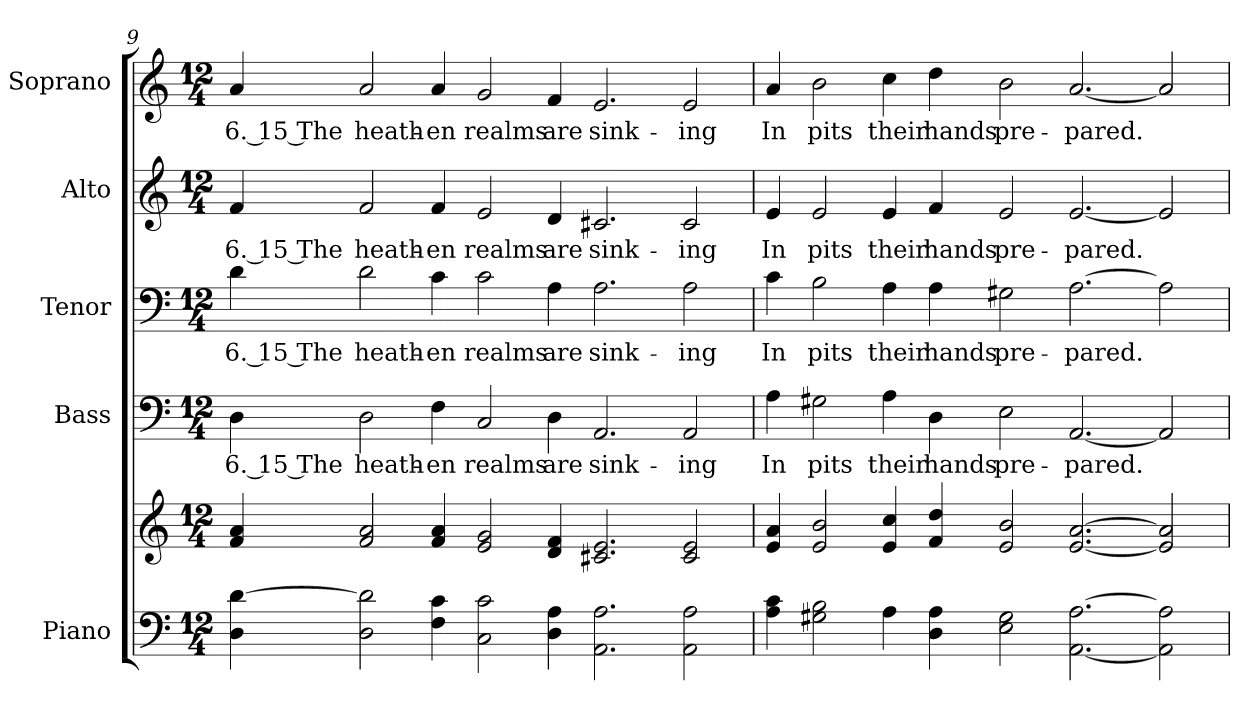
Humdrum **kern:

**kern	**kern	**kern	**text	**kern	**text	**kern	**text	**kern	**text
*part5	*part5	*part4	*part4	*part3	*part3	*part2	*part2	*part1	*part1
*staff6	*staff5	*staff4	*staff4	*staff3	*staff3	*staff2	*staff2	*staff1	*staff1
*I"Piano	*	*I"Bass	*	*I"Tenor	*	*I"Alto	*	*I"Soprano	*
*I'Pno.	*	*I'B.	*	*I'T.	*	*I'A.	*	*I'S.	*
!!LO:PB:g=z
*clefF4	*clefG2	*clefF4	*	*clefF4	*	*clefG2	*	*clefG2	*
*k[]	*k[]	*k[]	*	*k[]	*	*k[]	*	*k[]	*
*C:	*C:	*C:	*	*C:	*	*C:	*	*C:	*
*M12/4	*M12/4	*M12/4	*	*M12/4	*	*M12/4	*	*M12/4	*
=9	=9	=9	=9	=9	=9	=9	=9	=9	=9
!	!	!	!LO:LY:b:color=#000000	!	!	!	!	!	!
!	!	!	!	!	!LO:LY:b:color=#000000	!	!	!	!
!	!	!	!	!	!	!	!LO:LY:b:color=#000000	!	!
!	!	!	!	!	!	!	!	!	!LO:LY:b:color=#000000
4Di\ [>4di	4fi/ 4ai	4Di\	6. 15 The	4di\	6. 15 The	4fi/	6. 15 The	4ai/	6. 15 The
!	!	!	!LO:LY:b:color=#000000	!	!	!	!	!	!
!	!	!	!	!	!LO:LY:b:color=#000000	!	!	!	!
!	!	!	!	!	!	!	!LO:LY:b:color=#000000	!	!
!	!	!	!	!	!	!	!	!	!LO:LY:b:color=#000000
2Di\ 2di]	2fi/ 2ai	2Di\	heath-	2di\	heath-	2fi/	heath-	2ai/	heath-
!	!	!	!LO:LY:b:color=#000000	!	!	!	!	!	!
!	!	!	!	!	!LO:LY:b:color=#000000	!	!	!	!
!	!	!	!	!	!	!	!LO:LY:b:color=#000000	!	!
!	!	!	!	!	!	!	!	!	!LO:LY:b:color=#000000
4Fi\ 4ci	4fi/ 4ai	4Fi\	-en	4ci\	-en	4fi/	-en	4ai/	-en
!	!	!	!LO:LY:b:color=#000000	!	!	!	!	!	!
!	!	!	!	!	!LO:LY:b:color=#000000	!	!	!	!
!	!	!	!	!	!	!	!LO:LY:b:color=#000000	!	!
!	!	!	!	!	!	!	!	!	!LO:LY:b:color=#000000
2Ci\ 2ci	2ei/ 2gi	2Ci/	realms	2ci\	realms	2ei/	realms	2gi/	realms
!	!	!	!LO:LY:b:color=#000000	!	!	!	!	!	!
!	!	!	!	!	!LO:LY:b:color=#000000	!	!	!	!
!	!	!	!	!	!	!	!LO:LY:b:color=#000000	!	!
!	!	!	!	!	!	!	!	!	!LO:LY:b:color=#000000
4Di\ 4Ai	4di/ 4fi	4Di\	are	4Ai\	are	4di/	are	4fi/	are
!	!	!	!LO:LY:b:color=#000000	!	!	!	!	!	!
!	!	!	!	!	!LO:LY:b:color=#000000	!	!	!	!
!	!	!	!	!	!	!	!LO:LY:b:color=#000000	!	!
!	!	!	!	!	!	!	!	!	!LO:LY:b:color=#000000
2.AAi\ 2.Ai	2.c#Xi/ 2.ei	2.AAi/	sink-	2.Ai\	sink-	2.c#Xi/	sink-	2.ei/	sink-
!	!	!	!LO:LY:b:color=#000000	!	!	!	!	!	!
!	!	!	!	!	!LO:LY:b:color=#000000	!	!	!	!
!	!	!	!	!	!	!	!LO:LY:b:color=#000000	!	!
!	!	!	!	!	!	!	!	!	!LO:LY:b:color=#000000
2AAi\ 2Ai	2c#i/ 2ei	2AAi/	-ing	2Ai\	-ing	2c#i/	-ing	2ei/	-ing
=10	=10	=10	=10	=10	=10	=10	=10	=10	=10
!	!	!	!LO:LY:b:color=#000000	!	!	!	!	!	!
!	!	!	!	!	!LO:LY:b:color=#000000	!	!	!	!
!	!	!	!	!	!	!	!LO:LY:b:color=#000000	!	!
!	!	!	!	!	!	!	!	!	!LO:LY:b:color=#000000
4Ai\ 4ci	4ei/ 4ai	4Ai\	In	4ci\	In	4ei/	In	4ai/	In
!	!	!	!LO:LY:b:color=#000000	!	!	!	!	!	!
!	!	!	!	!	!LO:LY:b:color=#000000	!	!	!	!
!	!	!	!	!	!	!	!LO:LY:b:color=#000000	!	!
!	!	!	!	!	!	!	!	!	!LO:LY:b:color=#000000
2G#Xi\ 2Bi	2ei/ 2bi	2G#Xi\	pits	2Bi\	pits	2ei/	pits	2bi\	pits
!	!	!	!LO:LY:b:color=#000000	!	!	!	!	!	!
!	!	!	!	!	!LO:LY:b:color=#000000	!	!	!	!
!	!	!	!	!	!	!	!LO:LY:b:color=#000000	!	!
!	!	!	!	!	!	!	!	!	!LO:LY:b:color=#000000
4Ai\	4ei/ 4cci	4Ai\	their	4Ai\	their	4ei/	their	4cci\	their
!	!	!	!LO:LY:b:color=#000000	!	!	!	!	!	!
!	!	!	!	!	!LO:LY:b:color=#000000	!	!	!	!
!	!	!	!	!	!	!	!LO:LY:b:color=#000000	!	!
!	!	!	!	!	!	!	!	!	!LO:LY:b:color=#000000
4Di\ 4Ai	4fi/ 4ddi	4Di\	hands	4Ai\	hands	4fi/	hands	4ddi\	hands
!	!	!	!LO:LY:b:color=#000000	!	!	!	!	!	!
!	!	!	!	!	!LO:LY:b:color=#000000	!	!	!	!
!	!	!	!	!	!	!	!LO:LY:b:color=#000000	!	!
!	!	!	!	!	!	!	!	!	!LO:LY:b:color=#000000
2Ei\ 2G#i	2ei/ 2bi	2Ei\	pre-	2G#Xi\	pre-	2ei/	pre-	2bi\	pre-
!	!	!	!LO:LY:b:color=#000000	!	!	!	!	!	!
!	!	!	!	!	!LO:LY:b:color=#000000	!	!	!	!
!	!	!	!	!	!	!	!LO:LY:b:color=#000000	!	!
!	!	!	!	!	!	!	!	!	!LO:LY:b:color=#000000
[<2.AAi\ [>2.Ai	[<2.ei/ [>2.ai	[<2.AAi/	-pared.	[>2.Ai\	-pared.	[<2.ei/	-pared.	[<2.ai/	-pared.
2AAi\] 2Ai]	2ei/] 2ai]	2AAi/]	.	2Ai\]	.	2ei/]	.	2ai/]	.
=	=	=	=	=	=	=	=	=	=
*-	*-	*-	*-	*-	*-	*-	*-	*-	*-
